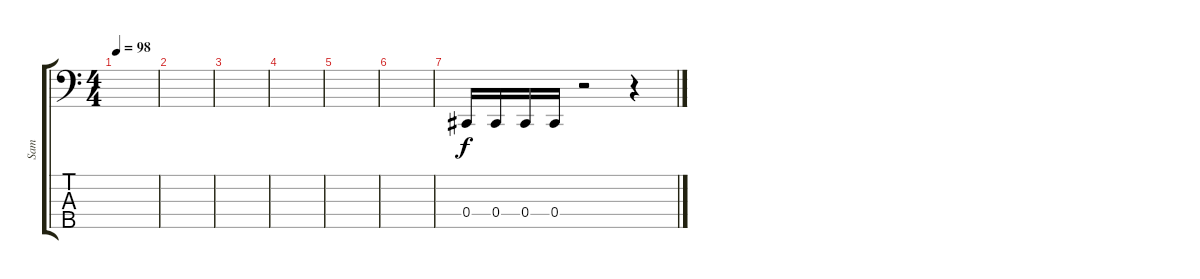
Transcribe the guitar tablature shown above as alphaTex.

\track ("Sam" "Sam") {instrument electricbassfinger}
\staff {score tabs}
\tuning (E2 B1 Gb1 Db1 Ab0) {hide}
\ts (4 4)
\tempo 98
\clef f4
\ks c
|
|
|
|
|
|
0.4.16{dy f} 0.4.16 0.4.16 0.4.16 r.2 r.4
